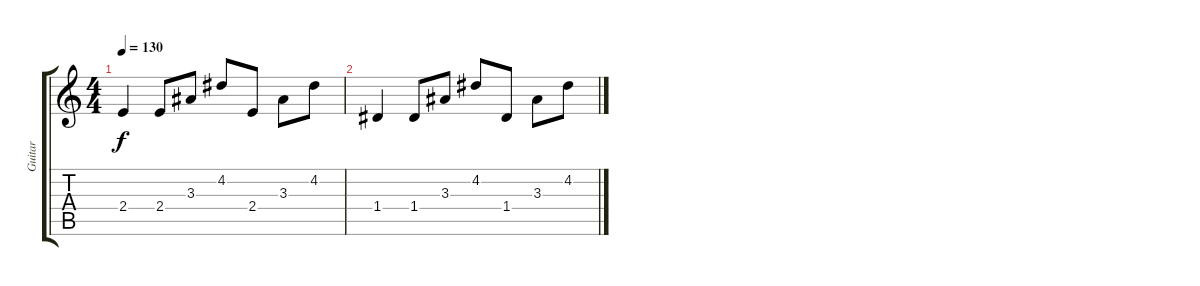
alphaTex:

\track ("Guitar" "Guitar") {instrument acousticguitarsteel}
\staff {score tabs}
\tuning (E4 B3 G3 D3 A2 E2) {hide}
\ts (4 4)
\tempo 130
\clef g2
\ks c
2.4.4{dy f} 2.4.8 3.3.8 4.2.8 2.4.8 3.3.8 4.2.8 |
1.4.4 1.4.8 3.3.8 4.2.8 1.4.8 3.3.8 4.2.8
